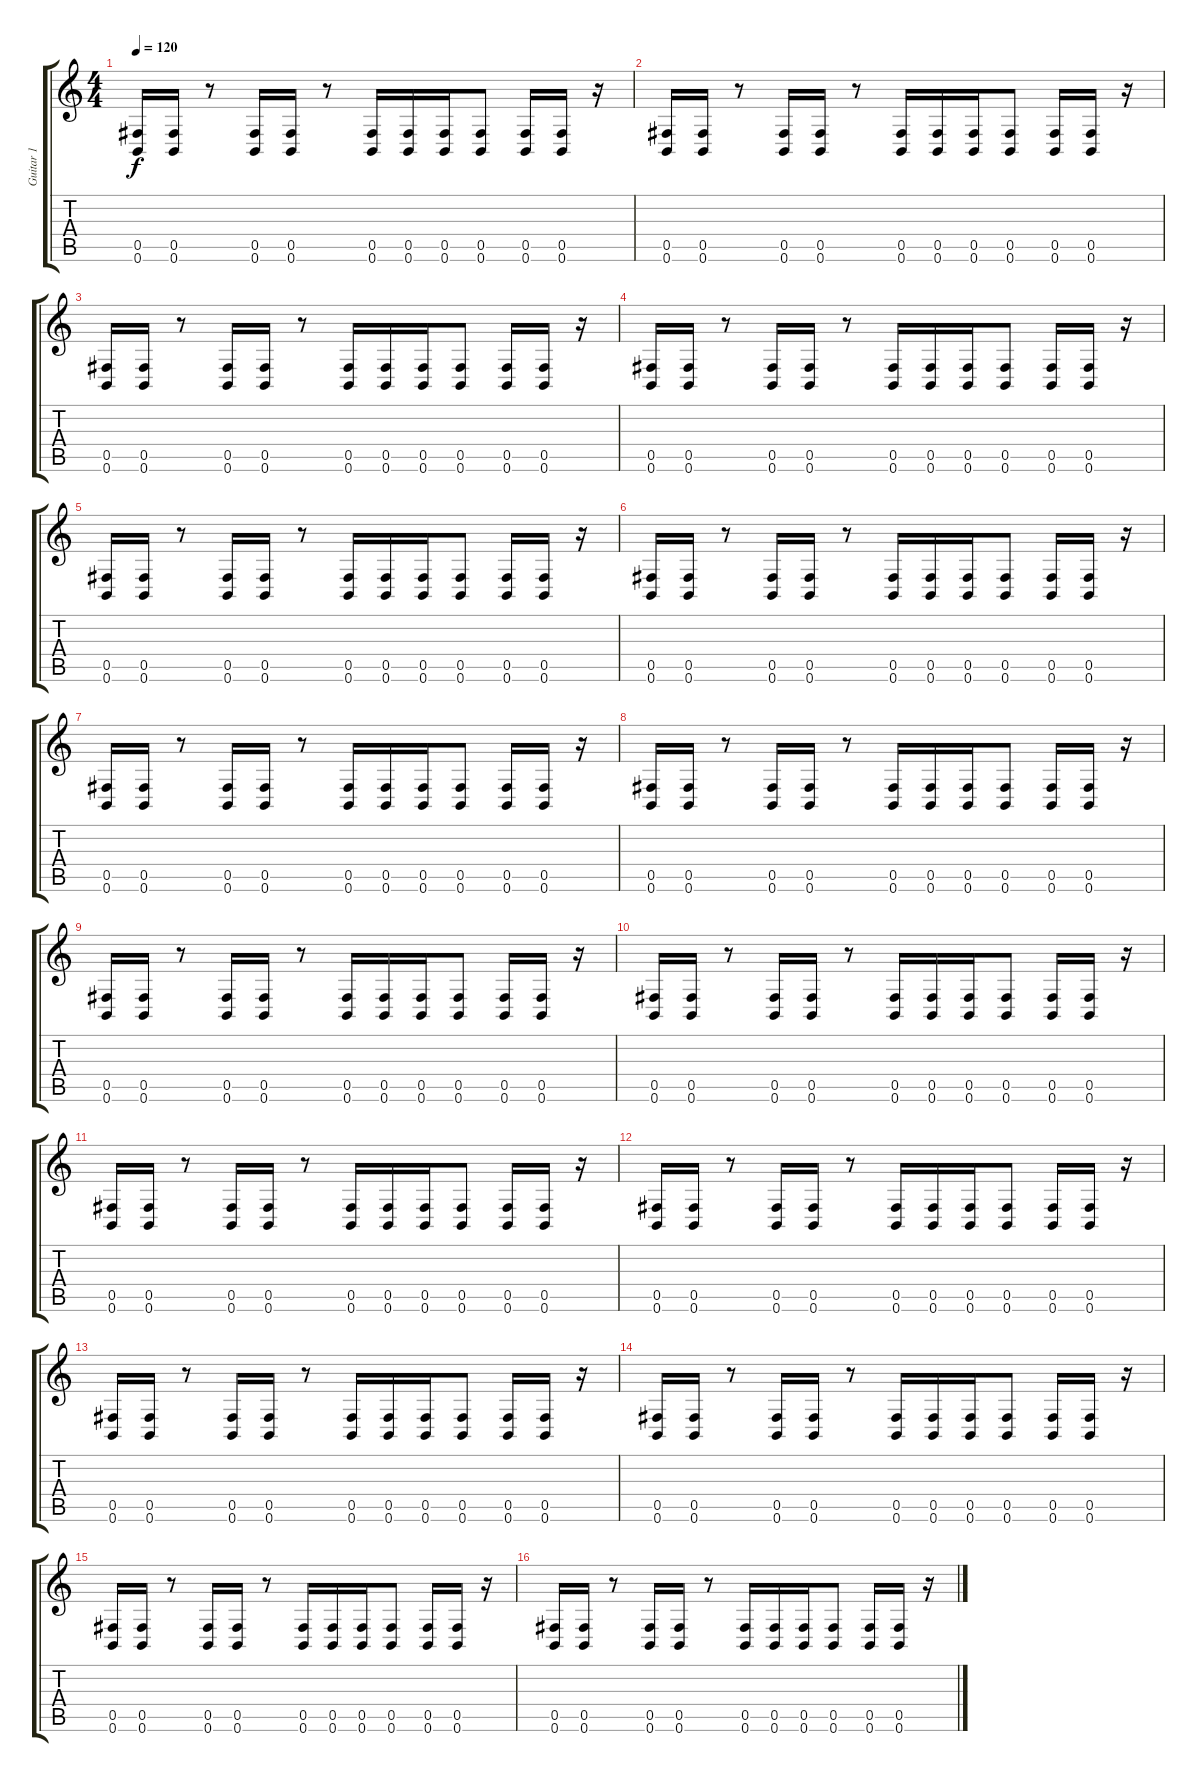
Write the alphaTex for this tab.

\track ("Guitar 1" "Guitar 1") {instrument distortionguitar}
\staff {score tabs}
\tuning (Db4 Ab3 E3 B2 Gb2 B1) {hide}
\ts (4 4)
\tempo 120
\clef g2
\ks c
(0.5 0.6).16{dy f} (0.5 0.6).16 r.8 (0.5 0.6).16 (0.5 0.6).16 r.8 (0.5 0.6).16 (0.5 0.6).16 (0.5 0.6).16 (0.5 0.6).8 (0.5 0.6).16 (0.5 0.6).16 r.16 |
(0.5 0.6).16 (0.5 0.6).16 r.8 (0.5 0.6).16 (0.5 0.6).16 r.8 (0.5 0.6).16 (0.5 0.6).16 (0.5 0.6).16 (0.5 0.6).8 (0.5 0.6).16 (0.5 0.6).16 r.16 |
(0.5 0.6).16 (0.5 0.6).16 r.8 (0.5 0.6).16 (0.5 0.6).16 r.8 (0.5 0.6).16 (0.5 0.6).16 (0.5 0.6).16 (0.5 0.6).8 (0.5 0.6).16 (0.5 0.6).16 r.16 |
(0.5 0.6).16 (0.5 0.6).16 r.8 (0.5 0.6).16 (0.5 0.6).16 r.8 (0.5 0.6).16 (0.5 0.6).16 (0.5 0.6).16 (0.5 0.6).8 (0.5 0.6).16 (0.5 0.6).16 r.16 |
(0.5 0.6).16 (0.5 0.6).16 r.8 (0.5 0.6).16 (0.5 0.6).16 r.8 (0.5 0.6).16 (0.5 0.6).16 (0.5 0.6).16 (0.5 0.6).8 (0.5 0.6).16 (0.5 0.6).16 r.16 |
(0.5 0.6).16 (0.5 0.6).16 r.8 (0.5 0.6).16 (0.5 0.6).16 r.8 (0.5 0.6).16 (0.5 0.6).16 (0.5 0.6).16 (0.5 0.6).8 (0.5 0.6).16 (0.5 0.6).16 r.16 |
(0.5 0.6).16 (0.5 0.6).16 r.8 (0.5 0.6).16 (0.5 0.6).16 r.8 (0.5 0.6).16 (0.5 0.6).16 (0.5 0.6).16 (0.5 0.6).8 (0.5 0.6).16 (0.5 0.6).16 r.16 |
(0.5 0.6).16 (0.5 0.6).16 r.8 (0.5 0.6).16 (0.5 0.6).16 r.8 (0.5 0.6).16 (0.5 0.6).16 (0.5 0.6).16 (0.5 0.6).8 (0.5 0.6).16 (0.5 0.6).16 r.16 |
(0.5 0.6).16 (0.5 0.6).16 r.8 (0.5 0.6).16 (0.5 0.6).16 r.8 (0.5 0.6).16 (0.5 0.6).16 (0.5 0.6).16 (0.5 0.6).8 (0.5 0.6).16 (0.5 0.6).16 r.16 |
(0.5 0.6).16 (0.5 0.6).16 r.8 (0.5 0.6).16 (0.5 0.6).16 r.8 (0.5 0.6).16 (0.5 0.6).16 (0.5 0.6).16 (0.5 0.6).8 (0.5 0.6).16 (0.5 0.6).16 r.16 |
(0.5 0.6).16 (0.5 0.6).16 r.8 (0.5 0.6).16 (0.5 0.6).16 r.8 (0.5 0.6).16 (0.5 0.6).16 (0.5 0.6).16 (0.5 0.6).8 (0.5 0.6).16 (0.5 0.6).16 r.16 |
(0.5 0.6).16 (0.5 0.6).16 r.8 (0.5 0.6).16 (0.5 0.6).16 r.8 (0.5 0.6).16 (0.5 0.6).16 (0.5 0.6).16 (0.5 0.6).8 (0.5 0.6).16 (0.5 0.6).16 r.16 |
(0.5 0.6).16 (0.5 0.6).16 r.8 (0.5 0.6).16 (0.5 0.6).16 r.8 (0.5 0.6).16 (0.5 0.6).16 (0.5 0.6).16 (0.5 0.6).8 (0.5 0.6).16 (0.5 0.6).16 r.16 |
(0.5 0.6).16 (0.5 0.6).16 r.8 (0.5 0.6).16 (0.5 0.6).16 r.8 (0.5 0.6).16 (0.5 0.6).16 (0.5 0.6).16 (0.5 0.6).8 (0.5 0.6).16 (0.5 0.6).16 r.16 |
(0.5 0.6).16 (0.5 0.6).16 r.8 (0.5 0.6).16 (0.5 0.6).16 r.8 (0.5 0.6).16 (0.5 0.6).16 (0.5 0.6).16 (0.5 0.6).8 (0.5 0.6).16 (0.5 0.6).16 r.16 |
(0.5 0.6).16 (0.5 0.6).16 r.8 (0.5 0.6).16 (0.5 0.6).16 r.8 (0.5 0.6).16 (0.5 0.6).16 (0.5 0.6).16 (0.5 0.6).8 (0.5 0.6).16 (0.5 0.6).16 r.16
